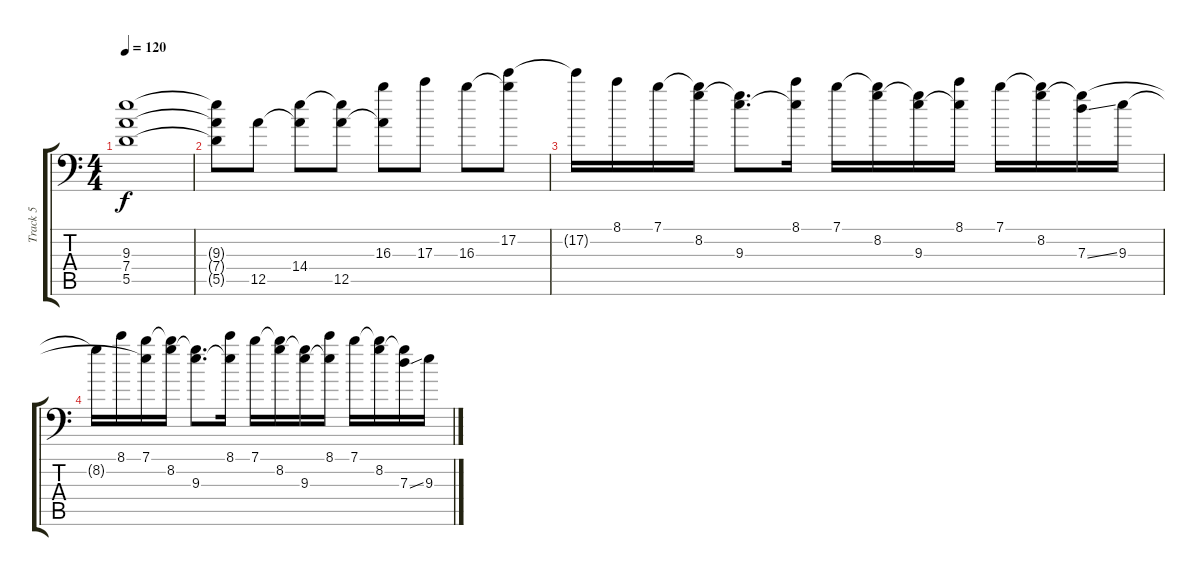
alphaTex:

\track ("Track 5" "Track 5") {instrument electricguitarjazz}
\staff {score tabs}
\tuning (E4 B3 G3 D3 A2 A1) {hide}
\ts (4 4)
\tempo 120
\clef f4
\ks c
(9.3 7.4 5.5).1{dy f} |
(9.3{t} 7.4{t} 5.5{t}).8 12.5.8 (14.4 12.5{t}).8 (14.4{t} 12.5).8 (16.3 12.5{t}).8 17.3.8 16.3.8 (17.2 16.3{t}).8 |
17.2{t}.16 8.1.16 7.1.16 (7.1{t} 8.2).16 (8.2{t} 9.3).8{d} (8.1 9.3{t}).16 7.1.16 (7.1{t} 8.2).16 (8.2{t} 9.3).16 (8.1 9.3{t}).16 7.1.16 (7.1{t} 8.2).16 (8.2{t} 7.3{ss}).16 9.3.16 |
8.2{t}.16 8.1.16 (7.1 9.3{t}).16 (7.1{t} 8.2).16 (8.2{t} 9.3).8{d} (8.1 9.3{t}).16 7.1.16 (7.1{t} 8.2).16 (8.2{t} 9.3).16 (8.1 9.3{t}).16 7.1.16 (7.1{t} 8.2).16 (8.2{t} 7.3{ss}).16 9.3.16
